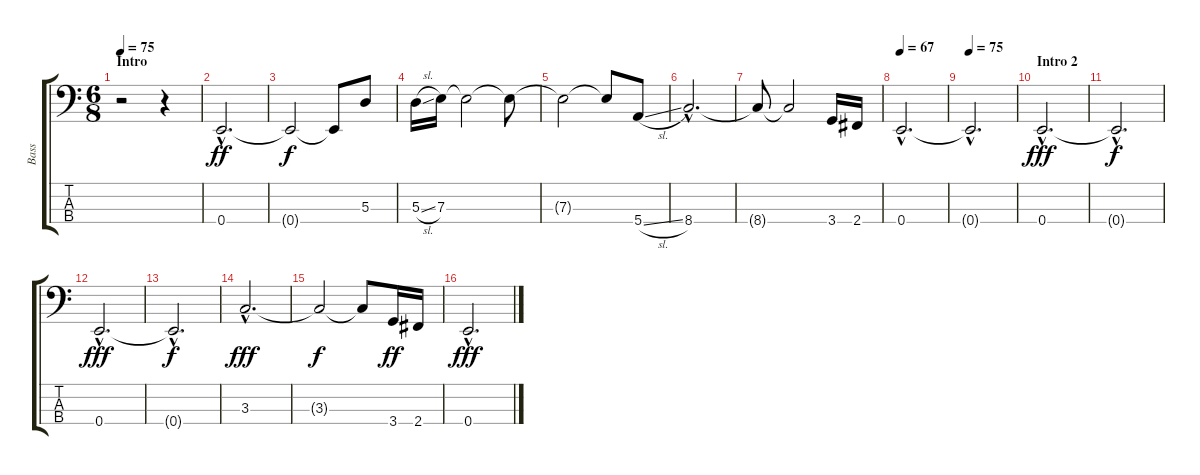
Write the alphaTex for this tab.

\track ("Bass" "Bass") {instrument electricbasspick}
\staff {score tabs}
\tuning (G2 D2 A1 E1) {hide}
\ts (6 8)
\section ("" "Intro")
\tempo 75
\clef f4
\ks c
r.2{dy ff instrument electricbasspick} r.4 |
0.4{hac}.2{d instrument electricbassfinger} |
0.4{t}.2{dy f instrument electricbassfinger} 0.4{t}.8 5.3.8 |
5.3{sl}.16{instrument electricbassfinger} 7.3.16 7.3{t}.2 7.3{t}.8 |
7.3{t}.2{instrument electricbassfinger} 7.3{t}.8 5.4{sl}.8 |
8.4{hac}.2{d instrument electricbassfinger} |
8.4{t}.8{instrument electricbassfinger} 8.4{t}.2 3.4.16 2.4.16 |
\tempo 67
0.4{hac}.2{d instrument electricbassfinger} |
\tempo 75
0.4{hac t}.2{d} |
\section ("" "Intro 2")
0.4{hac}.2{d dy fff instrument electricbasspick} |
0.4{hac t}.2{d dy f} |
0.4{hac}.2{d dy fff} |
0.4{hac t}.2{d dy f} |
3.3{hac}.2{d dy fff} |
3.3{t}.2{dy f} 3.3{t}.8 3.4.16{dy ff} 2.4.16 |
0.4{hac}.2{d dy fff}
